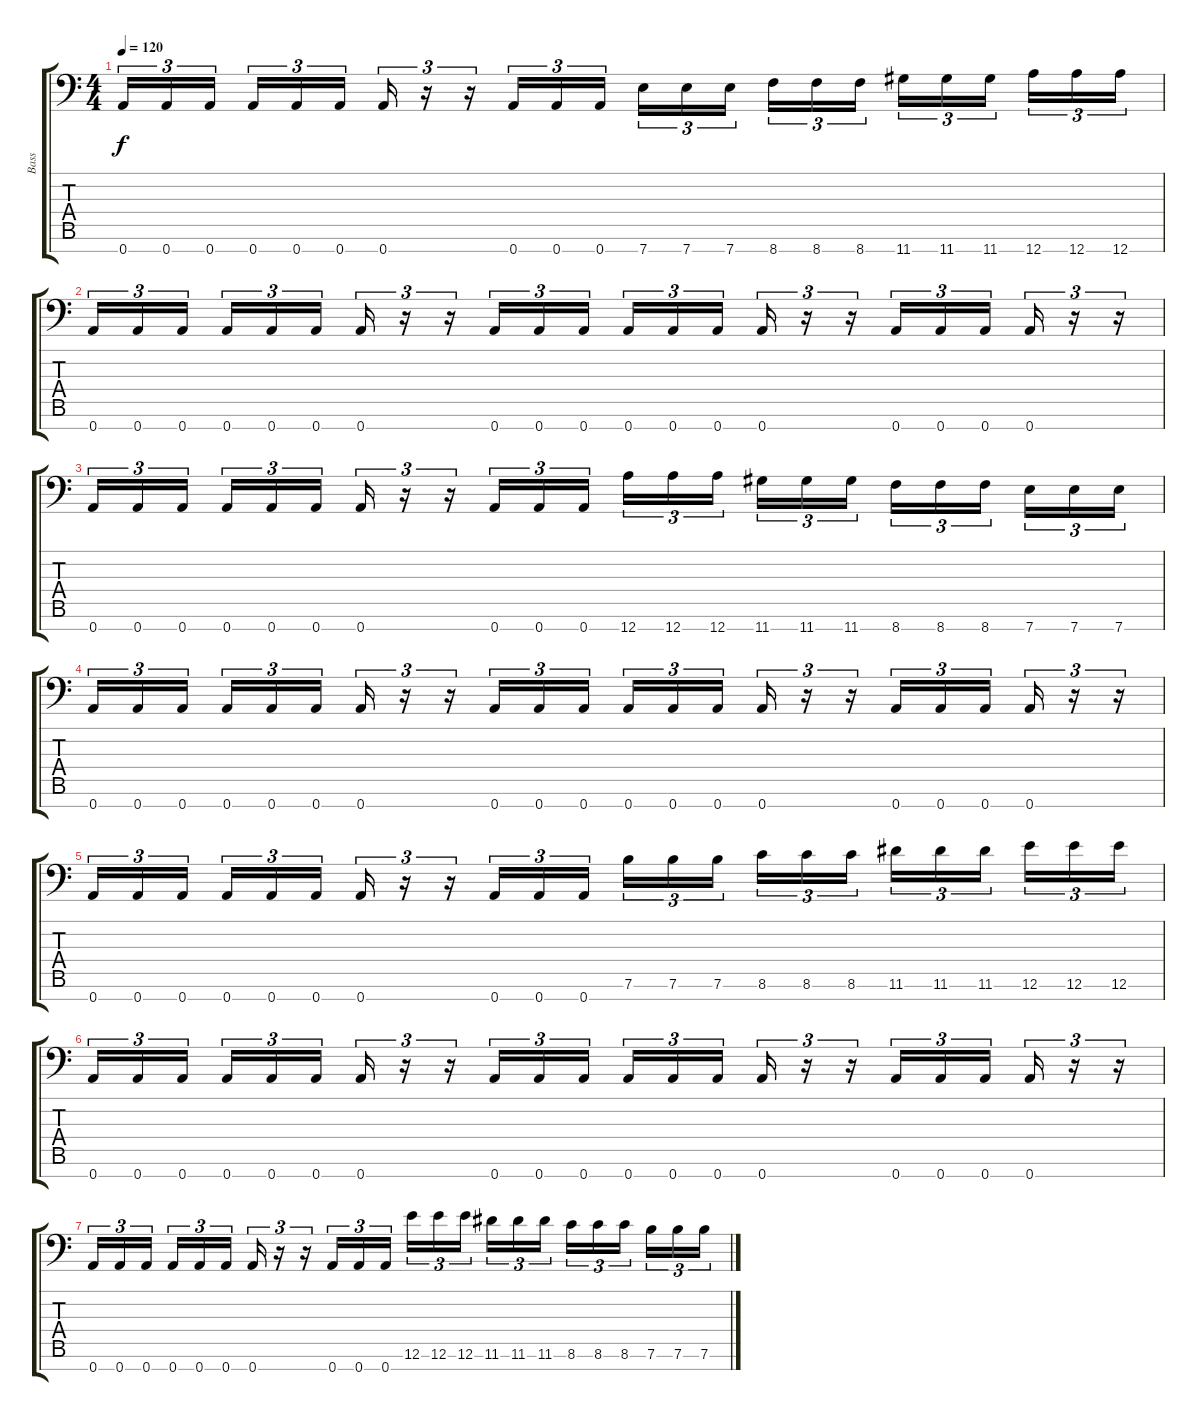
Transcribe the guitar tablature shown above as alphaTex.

\track ("Bass" "Bass") {instrument electricbasspick}
\staff {score tabs}
\tuning (E4 B3 G3 D3 A2 E2 A1) {hide}
\ts (4 4)
\tempo 120
\clef f4
\ks c
0.7.16{tu (3 2) dy f} 0.7.16{tu (3 2)} 0.7.16{tu (3 2) beam splitsecondary} 0.7.16{tu (3 2)} 0.7.16{tu (3 2)} 0.7.16{tu (3 2)} 0.7.16{tu (3 2)} r.16{tu (3 2)} r.16{tu (3 2)} 0.7.16{tu (3 2)} 0.7.16{tu (3 2)} 0.7.16{tu (3 2)} 7.7.16{tu (3 2)} 7.7.16{tu (3 2)} 7.7.16{tu (3 2) beam splitsecondary} 8.7.16{tu (3 2)} 8.7.16{tu (3 2)} 8.7.16{tu (3 2)} 11.7.16{tu (3 2)} 11.7.16{tu (3 2)} 11.7.16{tu (3 2) beam splitsecondary} 12.7.16{tu (3 2)} 12.7.16{tu (3 2)} 12.7.16{tu (3 2)} |
0.7.16{tu (3 2)} 0.7.16{tu (3 2)} 0.7.16{tu (3 2) beam splitsecondary} 0.7.16{tu (3 2)} 0.7.16{tu (3 2)} 0.7.16{tu (3 2)} 0.7.16{tu (3 2)} r.16{tu (3 2)} r.16{tu (3 2)} 0.7.16{tu (3 2)} 0.7.16{tu (3 2)} 0.7.16{tu (3 2)} 0.7.16{tu (3 2)} 0.7.16{tu (3 2)} 0.7.16{tu (3 2) beam splitsecondary} 0.7.16{tu (3 2)} r.16{tu (3 2)} r.16{tu (3 2)} 0.7.16{tu (3 2)} 0.7.16{tu (3 2)} 0.7.16{tu (3 2) beam splitsecondary} 0.7.16{tu (3 2)} r.16{tu (3 2)} r.16{tu (3 2)} |
0.7.16{tu (3 2)} 0.7.16{tu (3 2)} 0.7.16{tu (3 2) beam splitsecondary} 0.7.16{tu (3 2)} 0.7.16{tu (3 2)} 0.7.16{tu (3 2)} 0.7.16{tu (3 2)} r.16{tu (3 2)} r.16{tu (3 2)} 0.7.16{tu (3 2)} 0.7.16{tu (3 2)} 0.7.16{tu (3 2)} 12.7.16{tu (3 2)} 12.7.16{tu (3 2)} 12.7.16{tu (3 2) beam splitsecondary} 11.7.16{tu (3 2)} 11.7.16{tu (3 2)} 11.7.16{tu (3 2)} 8.7.16{tu (3 2)} 8.7.16{tu (3 2)} 8.7.16{tu (3 2) beam splitsecondary} 7.7.16{tu (3 2)} 7.7.16{tu (3 2)} 7.7.16{tu (3 2)} |
0.7.16{tu (3 2)} 0.7.16{tu (3 2)} 0.7.16{tu (3 2) beam splitsecondary} 0.7.16{tu (3 2)} 0.7.16{tu (3 2)} 0.7.16{tu (3 2)} 0.7.16{tu (3 2)} r.16{tu (3 2)} r.16{tu (3 2)} 0.7.16{tu (3 2)} 0.7.16{tu (3 2)} 0.7.16{tu (3 2)} 0.7.16{tu (3 2)} 0.7.16{tu (3 2)} 0.7.16{tu (3 2) beam splitsecondary} 0.7.16{tu (3 2)} r.16{tu (3 2)} r.16{tu (3 2)} 0.7.16{tu (3 2)} 0.7.16{tu (3 2)} 0.7.16{tu (3 2) beam splitsecondary} 0.7.16{tu (3 2)} r.16{tu (3 2)} r.16{tu (3 2)} |
0.7.16{tu (3 2)} 0.7.16{tu (3 2)} 0.7.16{tu (3 2) beam splitsecondary} 0.7.16{tu (3 2)} 0.7.16{tu (3 2)} 0.7.16{tu (3 2)} 0.7.16{tu (3 2)} r.16{tu (3 2)} r.16{tu (3 2)} 0.7.16{tu (3 2)} 0.7.16{tu (3 2)} 0.7.16{tu (3 2)} 7.6.16{tu (3 2)} 7.6.16{tu (3 2)} 7.6.16{tu (3 2) beam splitsecondary} 8.6.16{tu (3 2)} 8.6.16{tu (3 2)} 8.6.16{tu (3 2)} 11.6.16{tu (3 2)} 11.6.16{tu (3 2)} 11.6.16{tu (3 2) beam splitsecondary} 12.6.16{tu (3 2)} 12.6.16{tu (3 2)} 12.6.16{tu (3 2)} |
0.7.16{tu (3 2)} 0.7.16{tu (3 2)} 0.7.16{tu (3 2) beam splitsecondary} 0.7.16{tu (3 2)} 0.7.16{tu (3 2)} 0.7.16{tu (3 2)} 0.7.16{tu (3 2)} r.16{tu (3 2)} r.16{tu (3 2)} 0.7.16{tu (3 2)} 0.7.16{tu (3 2)} 0.7.16{tu (3 2)} 0.7.16{tu (3 2)} 0.7.16{tu (3 2)} 0.7.16{tu (3 2) beam splitsecondary} 0.7.16{tu (3 2)} r.16{tu (3 2)} r.16{tu (3 2)} 0.7.16{tu (3 2)} 0.7.16{tu (3 2)} 0.7.16{tu (3 2) beam splitsecondary} 0.7.16{tu (3 2)} r.16{tu (3 2)} r.16{tu (3 2)} |
0.7.16{tu (3 2)} 0.7.16{tu (3 2)} 0.7.16{tu (3 2) beam splitsecondary} 0.7.16{tu (3 2)} 0.7.16{tu (3 2)} 0.7.16{tu (3 2)} 0.7.16{tu (3 2)} r.16{tu (3 2)} r.16{tu (3 2)} 0.7.16{tu (3 2)} 0.7.16{tu (3 2)} 0.7.16{tu (3 2)} 12.6.16{tu (3 2)} 12.6.16{tu (3 2)} 12.6.16{tu (3 2) beam splitsecondary} 11.6.16{tu (3 2)} 11.6.16{tu (3 2)} 11.6.16{tu (3 2)} 8.6.16{tu (3 2)} 8.6.16{tu (3 2)} 8.6.16{tu (3 2) beam splitsecondary} 7.6.16{tu (3 2)} 7.6.16{tu (3 2)} 7.6.16{tu (3 2)}
